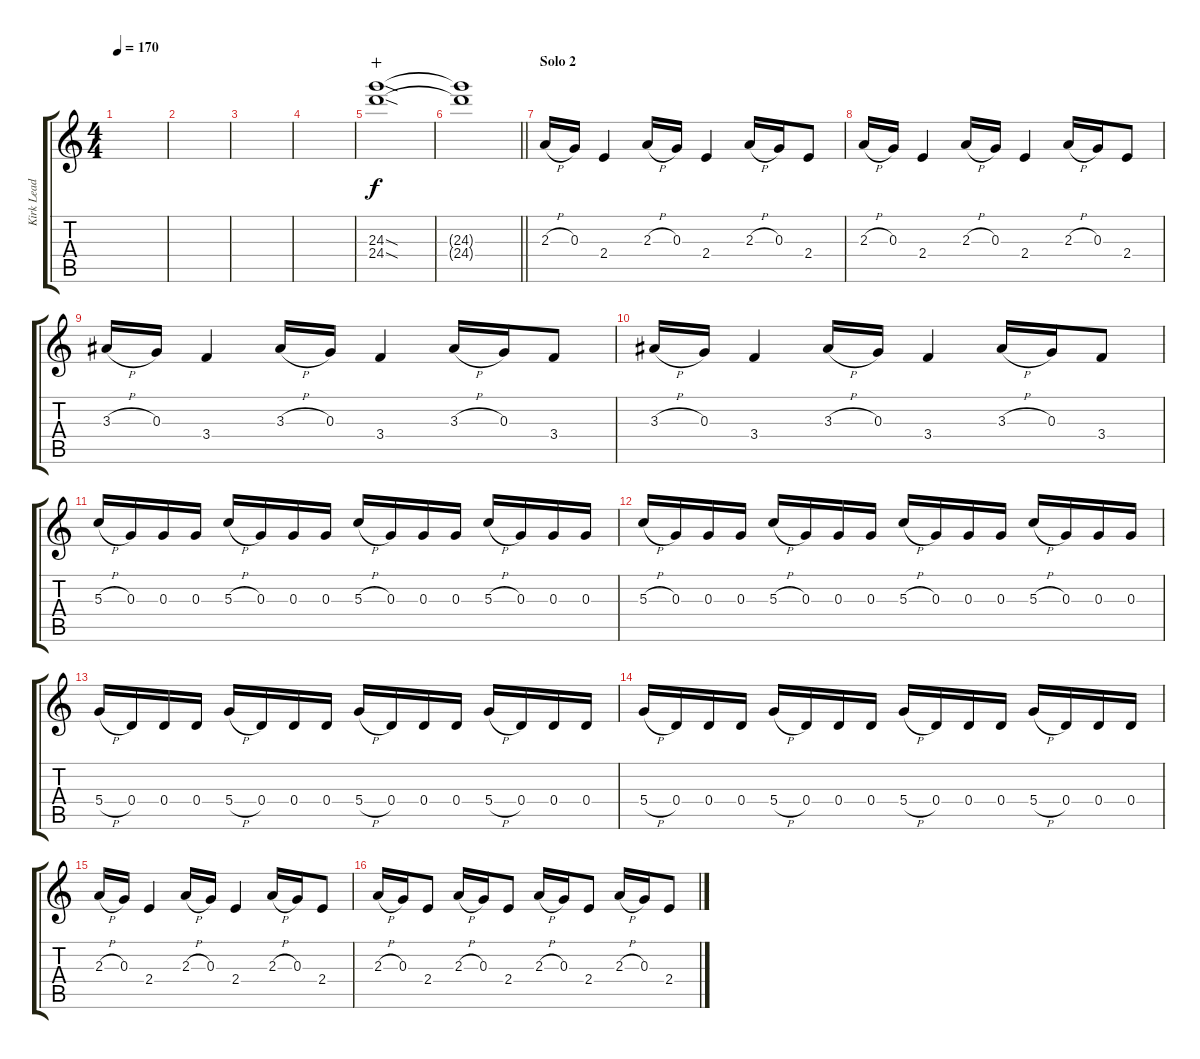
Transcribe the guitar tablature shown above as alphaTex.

\track ("Kirk Lead" "Kirk Lead") {instrument distortionguitar}
\staff {score tabs}
\tuning (E4 B3 G3 D3 A2 D2) {hide}
\ts (4 4)
\tempo 170
\clef g2
\ks c
|
|
|
|
(24.3{sod} 24.4{sod}).1{wahc} |
\barLineRight lightlight
(24.3{t} 24.4{t}).1 |
\section ("" "Solo 2")
2.3{h}.16 0.3.16 2.4.4 2.3{h}.16 0.3.16 2.4.4 2.3{h}.16 0.3.16 2.4.8 |
2.3{h}.16 0.3.16 2.4.4 2.3{h}.16 0.3.16 2.4.4 2.3{h}.16 0.3.16 2.4.8 |
3.3{h}.16 0.3.16 3.4.4 3.3{h}.16 0.3.16 3.4.4 3.3{h}.16 0.3.16 3.4.8 |
3.3{h}.16 0.3.16 3.4.4 3.3{h}.16 0.3.16 3.4.4 3.3{h}.16 0.3.16 3.4.8 |
5.3{h}.16 0.3.16 0.3.16 0.3.16 5.3{h}.16 0.3.16 0.3.16 0.3.16 5.3{h}.16 0.3.16 0.3.16 0.3.16 5.3{h}.16 0.3.16 0.3.16 0.3.16 |
5.3{h}.16 0.3.16 0.3.16 0.3.16 5.3{h}.16 0.3.16 0.3.16 0.3.16 5.3{h}.16 0.3.16 0.3.16 0.3.16 5.3{h}.16 0.3.16 0.3.16 0.3.16 |
5.4{h}.16 0.4.16 0.4.16 0.4.16 5.4{h}.16 0.4.16 0.4.16 0.4.16 5.4{h}.16 0.4.16 0.4.16 0.4.16 5.4{h}.16 0.4.16 0.4.16 0.4.16 |
5.4{h}.16 0.4.16 0.4.16 0.4.16 5.4{h}.16 0.4.16 0.4.16 0.4.16 5.4{h}.16 0.4.16 0.4.16 0.4.16 5.4{h}.16 0.4.16 0.4.16 0.4.16 |
2.3{h}.16 0.3.16 2.4.4 2.3{h}.16 0.3.16 2.4.4 2.3{h}.16 0.3.16 2.4.8 |
2.3{h}.16 0.3.16 2.4.8 2.3{h}.16 0.3.16 2.4.8 2.3{h}.16 0.3.16 2.4.8 2.3{h}.16 0.3.16 2.4.8
